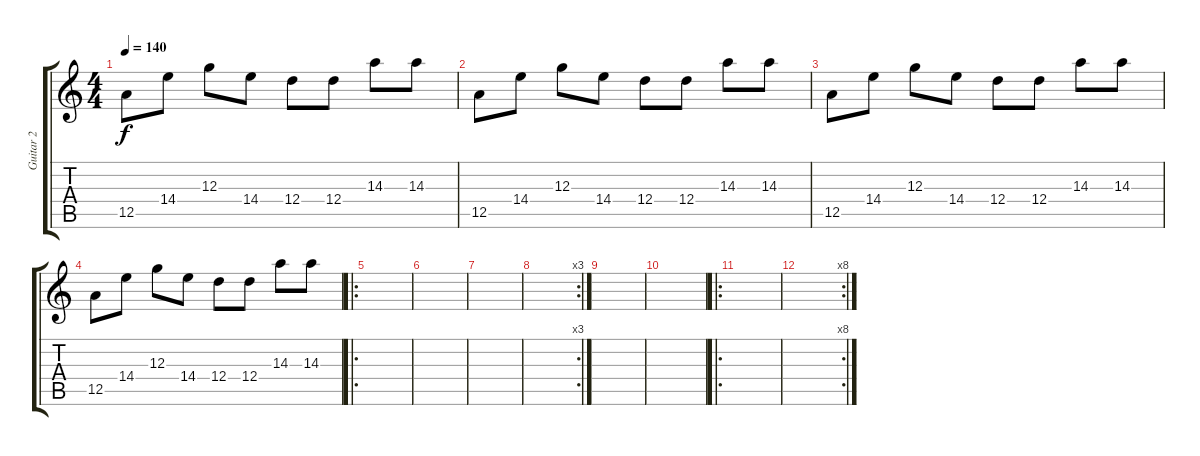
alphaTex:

\track ("Guitar 2" "Guitar 2") {instrument distortionguitar}
\staff {score tabs}
\tuning (E4 B3 G3 D3 A2 E2) {hide}
\ts (4 4)
\tempo 140
\clef g2
\ks c
12.5.8{dy f} 14.4.8 12.3.8 14.4.8 12.4.8 12.4.8 14.3.8 14.3.8 |
12.5.8 14.4.8 12.3.8 14.4.8 12.4.8 12.4.8 14.3.8 14.3.8 |
12.5.8 14.4.8 12.3.8 14.4.8 12.4.8 12.4.8 14.3.8 14.3.8 |
12.5.8 14.4.8 12.3.8 14.4.8 12.4.8 12.4.8 14.3.8 14.3.8 |
\ro
|
|
|
\rc 3
|
|
|
\ro
|
\rc 8
